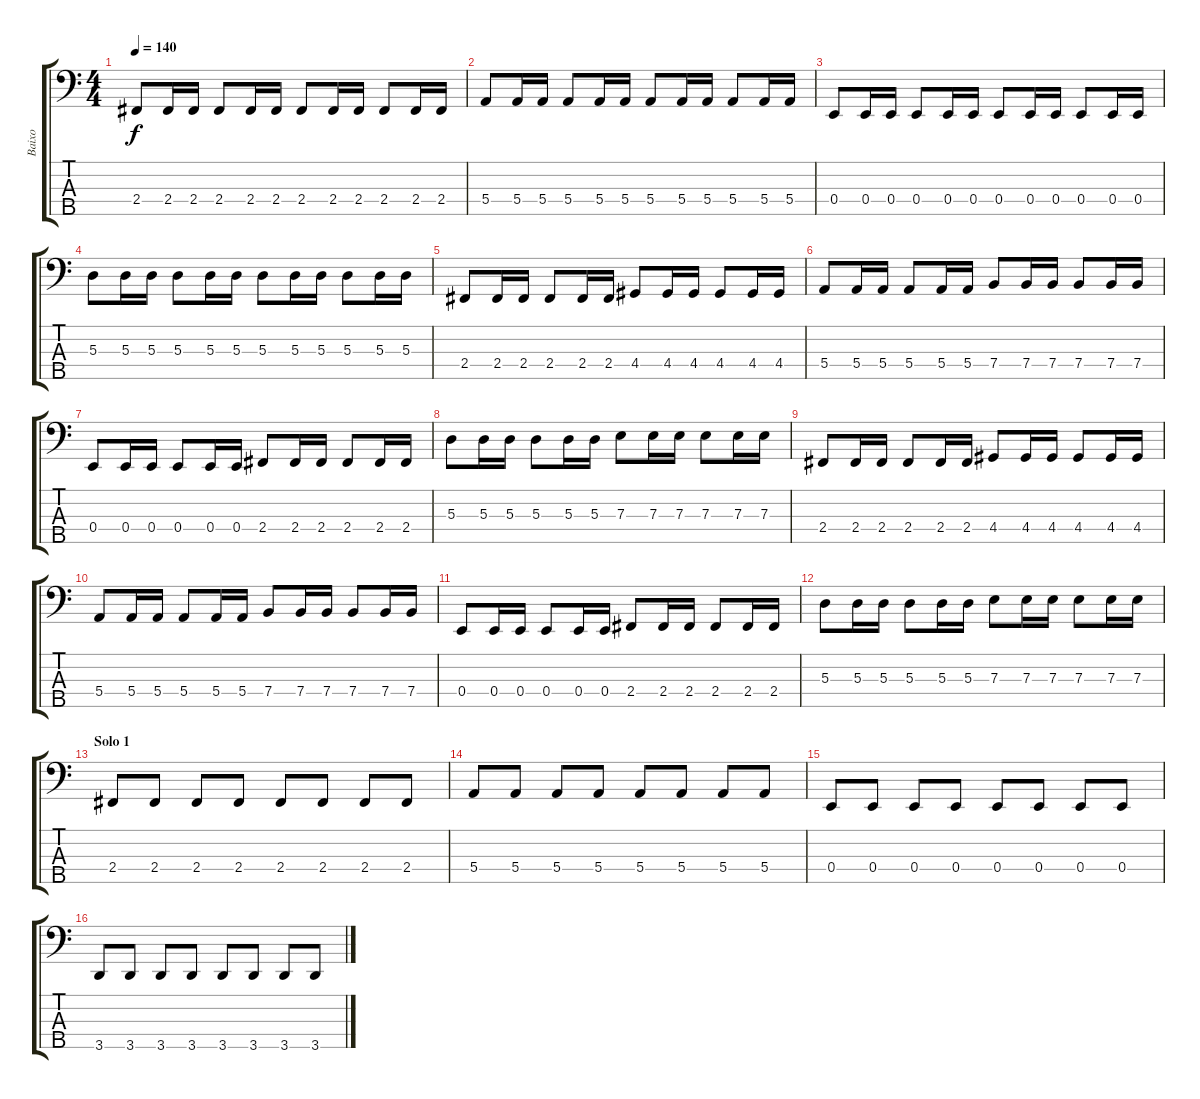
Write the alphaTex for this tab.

\track ("Baixo" "Baixo") {instrument electricbassfinger}
\staff {score tabs}
\tuning (G2 D2 A1 E1 B0) {hide}
\ts (4 4)
\tempo 140
\clef f4
\ks c
2.4.8{dy f} 2.4.16 2.4.16 2.4.8 2.4.16 2.4.16 2.4.8 2.4.16 2.4.16 2.4.8 2.4.16 2.4.16 |
5.4.8 5.4.16 5.4.16 5.4.8 5.4.16 5.4.16 5.4.8 5.4.16 5.4.16 5.4.8 5.4.16 5.4.16 |
0.4.8 0.4.16 0.4.16 0.4.8 0.4.16 0.4.16 0.4.8 0.4.16 0.4.16 0.4.8 0.4.16 0.4.16 |
5.3.8 5.3.16 5.3.16 5.3.8 5.3.16 5.3.16 5.3.8 5.3.16 5.3.16 5.3.8 5.3.16 5.3.16 |
2.4.8 2.4.16 2.4.16 2.4.8 2.4.16 2.4.16 4.4.8 4.4.16 4.4.16 4.4.8 4.4.16 4.4.16 |
5.4.8 5.4.16 5.4.16 5.4.8 5.4.16 5.4.16 7.4.8 7.4.16 7.4.16 7.4.8 7.4.16 7.4.16 |
0.4.8 0.4.16 0.4.16 0.4.8 0.4.16 0.4.16 2.4.8 2.4.16 2.4.16 2.4.8 2.4.16 2.4.16 |
5.3.8 5.3.16 5.3.16 5.3.8 5.3.16 5.3.16 7.3.8 7.3.16 7.3.16 7.3.8 7.3.16 7.3.16 |
2.4.8 2.4.16 2.4.16 2.4.8 2.4.16 2.4.16 4.4.8 4.4.16 4.4.16 4.4.8 4.4.16 4.4.16 |
5.4.8 5.4.16 5.4.16 5.4.8 5.4.16 5.4.16 7.4.8 7.4.16 7.4.16 7.4.8 7.4.16 7.4.16 |
0.4.8 0.4.16 0.4.16 0.4.8 0.4.16 0.4.16 2.4.8 2.4.16 2.4.16 2.4.8 2.4.16 2.4.16 |
5.3.8 5.3.16 5.3.16 5.3.8 5.3.16 5.3.16 7.3.8 7.3.16 7.3.16 7.3.8 7.3.16 7.3.16 |
\section ("" "Solo 1")
2.4.8 2.4.8 2.4.8 2.4.8 2.4.8 2.4.8 2.4.8 2.4.8 |
5.4.8 5.4.8 5.4.8 5.4.8 5.4.8 5.4.8 5.4.8 5.4.8 |
0.4.8 0.4.8 0.4.8 0.4.8 0.4.8 0.4.8 0.4.8 0.4.8 |
3.5.8 3.5.8 3.5.8 3.5.8 3.5.8 3.5.8 3.5.8 3.5.8
